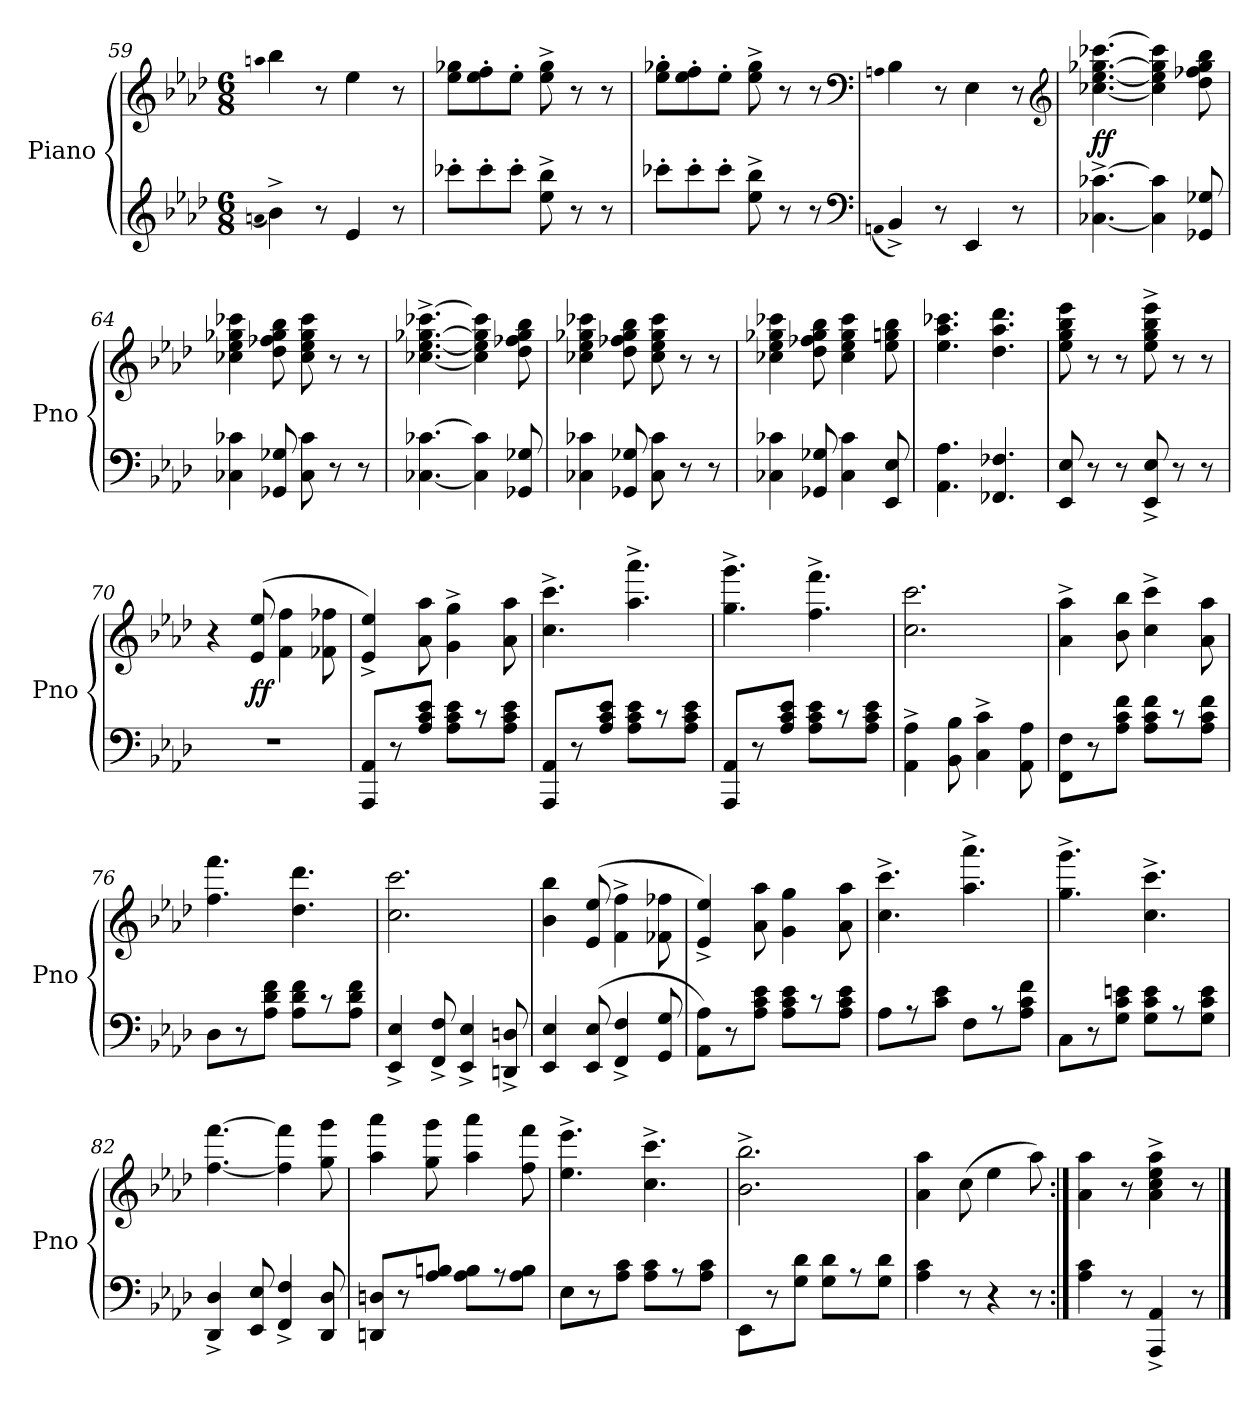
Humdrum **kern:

**kern	**kern	**dynam
*part1	*part1	*part1
*staff2	*staff1	*staff1/2
*I"Piano	*	*
*I'Pno	*	*
*clefG2	*clefG2	*
*k[b-e-a-d-]	*k[b-e-a-d-]	*
*M6/8	*M6/8	*
=59	=59	=59
(qan	qaan	.
4b-^\)	4bb-\	.
8r	8r	.
4e-/	4ee-\	.
8r	8r	.
=60	=60	=60
8ccc-X'\L	8ee-\ 8gg-X\L	.
8ccc-'\	8ee-'\ 8ff'\	.
8ccc-'\J	8ee-'\J	.
8ee-^\ 8bb-^\	8ee-^\ 8gg-^\	.
8r	8r	.
8r	8r	.
=61	=61	=61
8ccc-X'\L	8ee-'\ 8gg-X'\L	.
8ccc-'\	8ee-'\ 8ff'\	.
8ccc-'\J	8ee-'\J	.
8ee-^\ 8bb-^\	8ee-^\ 8gg-^\	.
8r	8r	.
8r	8r	.
*clefF4	*clefF4	*
=62	=62	=62
(qAAn	qAn	.
4BB-^/)	4B-\	.
8r	8r	.
4EE-/	4E-\	.
8r	8r	.
*	*clefG2	*
=63	=63	=63
[4.C-X^\ [4.c-X^\	[4.cc-X\ [4.ee-\ [4.gg-X\ [4.ccc-X\	ff
4C-]\ 4c-]\	4cc-]\ 4ee-]\ 4gg-]\ 4ccc-]\	.
8GG-X/ 8G-X/	8dd-\ 8ff-X\ 8gg-\ 8bb-\	.
=64	=64	=64
4C-X\ 4c-X\	4cc-X\ 4ee-\ 4gg-X\ 4ccc-X\	.
8GG-X/ 8G-X/	8dd-\ 8ff-X\ 8gg-\ 8bb-\	.
8C-\ 8c-\	8cc-\ 8ee-\ 8gg-\ 8ccc-\	.
8r	8r	.
8r	8r	.
=65	=65	=65
[4.C-X\ [4.c-X\	[4.cc-X^\ [4.ee-^\ [4.gg-X^\ [4.ccc-X^\	.
4C-]\ 4c-]\	4cc-]\ 4ee-]\ 4gg-]\ 4ccc-]\	.
8GG-X/ 8G-X/	8dd-\ 8ff-X\ 8gg-\ 8bb-\	.
=66	=66	=66
4C-X\ 4c-X\	4cc-X\ 4ee-\ 4gg-X\ 4ccc-X\	.
8GG-X/ 8G-X/	8dd-\ 8ff-X\ 8gg-\ 8bb-\	.
8C-\ 8c-\	8cc-\ 8ee-\ 8gg-\ 8ccc-\	.
8r	8r	.
8r	8r	.
=67	=67	=67
4C-X\ 4c-X\	4cc-X\ 4ee-\ 4gg-X\ 4ccc-X\	.
8GG-X/ 8G-X/	8dd-\ 8ff-X\ 8gg-\ 8bb-\	.
4C-\ 4c-\	4cc-\ 4ee-\ 4gg-\ 4ccc-\	.
8EE-/ 8E-/	8ee-\ 8ggn\ 8bb-\	.
=68	=68	=68
4.AA-\ 4.A-\	4.ee-\ 4.aa-\ 4.ccc-X\	.
4.FF-X/ 4.F-X/	4.dd-\ 4.aa-\ 4.ddd-\	.
=69	=69	=69
8EE-/ 8E-/	8ee-\ 8gg\ 8bb-\ 8eee-\	.
8r	8r	.
8r	8r	.
8EE-^/ 8E-^/	8ee-^\ 8gg^\ 8bb-^\ 8eee-^\	.
8r	8r	.
8r	8r	.
=70	=70	=70
2.r	4r	.
.	(8e-/ 8ee-/	ff
.	4f\ 4ff\	.
.	8f-X\ 8ff-X\	.
=71	=71	=71
8AAA-/ 8AA-/L	4e-^/ 4ee-^/)	.
8r	.	.
8A-/ 8c/ 8e-/J	8a-\ 8aa-\	.
8A-\ 8c\ 8e-\L	4g^\ 4gg^\	.
8r	.	.
8A-\ 8c\ 8e-\J	8a-\ 8aa-\	.
=72	=72	=72
8AAA-/ 8AA-/L	4.cc^\ 4.ccc^\	.
8r	.	.
8A-/ 8c/ 8e-/J	.	.
8A-\ 8c\ 8e-\L	4.aa-^\ 4.aaa-^\	.
8r	.	.
8A-\ 8c\ 8e-\J	.	.
=73	=73	=73
8AAA-/ 8AA-/L	4.gg^\ 4.ggg^\	.
8r	.	.
8A-/ 8c/ 8e-/J	.	.
8A-\ 8c\ 8e-\L	4.ff^\ 4.fff^\	.
8r	.	.
8A-\ 8c\ 8e-\J	.	.
=74	=74	=74
4AA-^\ 4A-^\	2.cc\ 2.ccc\	.
8BB-\ 8B-\	.	.
4C^\ 4c^\	.	.
8AA-\ 8A-\	.	.
=75	=75	=75
8FF\ 8F\L	4a-^\ 4aa-^\	.
8r	.	.
8A-\ 8c\ 8f\J	8b-\ 8bb-\	.
8A-\ 8c\ 8f\L	4cc^\ 4ccc^\	.
8r	.	.
8A-\ 8c\ 8f\J	8a-\ 8aa-\	.
=76	=76	=76
8D-\L	4.ff\ 4.fff\	.
8r	.	.
8A-\ 8d-\ 8f\J	.	.
8A-\ 8d-\ 8f\L	4.dd-\ 4.ddd-\	.
8r	.	.
8A-\ 8d-\ 8f\J	.	.
=77	=77	=77
4EE-^/ 4E-^/	2.cc\ 2.ccc\	.
8FF^/ 8F^/	.	.
4EE-^/ 4E-^/	.	.
8DDn^/ 8Dn^/	.	.
=78	=78	=78
4EE-/ 4E-/	4b-\ 4bb-\	.
(8EE-/ 8E-/	(8e-/ 8ee-/	.
4FF^/ 4F^/	4f^\ 4ff^\	.
8GG/ 8G/	8f-X\ 8ff-X\	.
=79	=79	=79
8AA-\ 8A-\L)	4e-^/ 4ee-^/)	.
8r	.	.
8A-\ 8c\ 8e-\J	8a-\ 8aa-\	.
8A-\ 8c\ 8e-\L	4g\ 4gg\	.
8r	.	.
8A-\ 8c\ 8e-\J	8a-\ 8aa-\	.
=80	=80	=80
8A-\L	4.cc^\ 4.ccc^\	.
8r	.	.
8c\ 8e-\J	.	.
8F\L	4.aa-^\ 4.aaa-^\	.
8r	.	.
8A-\ 8c\ 8f\J	.	.
=81	=81	=81
8C\L	4.gg^\ 4.ggg^\	.
8r	.	.
8G\ 8c\ 8en\J	.	.
8G\ 8c\ 8e\L	4.cc^\ 4.ccc^\	.
8r	.	.
8G\ 8c\ 8e\J	.	.
=82	=82	=82
4DD-^/ 4D-^/	[4.ff\ [4.fff\	.
8EE-/ 8E-/	.	.
4FF^/ 4F^/	4ff]\ 4fff]\	.
8DD-/ 8D-/	8gg\ 8ggg\	.
=83	=83	=83
8DDn/ 8Dn/L	4aa-\ 4aaa-\	.
8r	.	.
8A-/ 8Bn/J	8gg\ 8ggg\	.
8A-\ 8B\L	4aa-\ 4aaa-\	.
8r	.	.
8A-\ 8B\J	8ff\ 8fff\	.
=84	=84	=84
8E-\L	4.ee-^\ 4.eee-^\	.
8r	.	.
8A-\ 8c\J	.	.
8A-\ 8c\L	4.cc^\ 4.ccc^\	.
8r	.	.
8A-\ 8c\J	.	.
=85	=85	=85
8EE-\L	2.b-^\ 2.bb-^\	.
8r	.	.
8G\ 8d-\J	.	.
8G\ 8d-\L	.	.
8r	.	.
8G\ 8d-\J	.	.
=86	=86	=86
4A-\ 4c\	4a-\ 4aa-\	.
8r	(8cc\	.
4r	4ee-\	.
8r	8aa-\)	.
=87:|!	=87:|!	=87:|!
4A-\ 4c\	4a-\ 4aa-\	.
8r	8r	.
4AAA-^/ 4AA-^/	4a-^\ 4cc^\ 4ee-^\ 4aa-^\	.
8r	8r	.
==	==	==
*-	*-	*-
